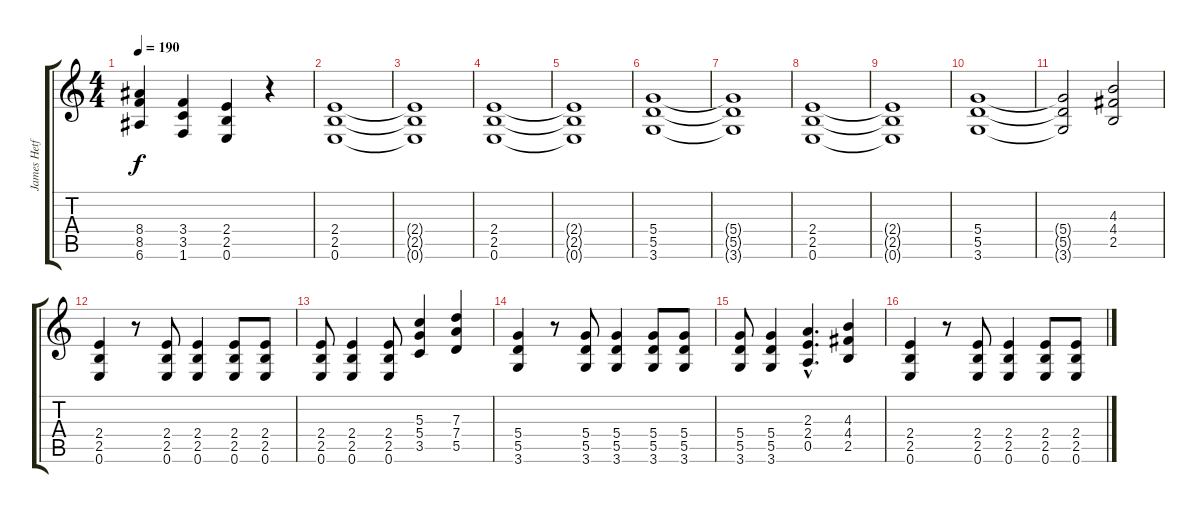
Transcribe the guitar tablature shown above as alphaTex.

\track ("James Hetfield" "James Hetf") {instrument distortionguitar}
\staff {score tabs}
\tuning (E4 B3 G3 D3 A2 E2) {hide}
\ts (4 4)
\tempo 190
\clef g2
\ks c
(8.4 8.5 6.6).4{dy f} (3.4 3.5 1.6).4 (2.4 2.5 0.6).4 r.4 |
(2.4 2.5 0.6).1 |
(2.4{t} 2.5{t} 0.6{t}).1 |
(2.4 2.5 0.6).1 |
(2.4{t} 2.5{t} 0.6{t}).1 |
(5.4 5.5 3.6).1 |
(5.4{t} 5.5{t} 3.6{t}).1 |
(2.4 2.5 0.6).1 |
(2.4{t} 2.5{t} 0.6{t}).1 |
(5.4 5.5 3.6).1 |
(5.4{t} 5.5{t} 3.6{t}).2 (4.3 4.4 2.5).2 |
(2.4 2.5 0.6).4 r.8 (2.4 2.5 0.6).8 (2.4 2.5 0.6).4 (2.4 2.5 0.6).8 (2.4 2.5 0.6).8 |
(2.4 2.5 0.6).8 (2.4 2.5 0.6).4 (2.4 2.5 0.6).8 (5.3 5.4 3.5).4 (7.3 7.4 5.5).4 |
(5.4 5.5 3.6).4 r.8 (5.4 5.5 3.6).8 (5.4 5.5 3.6).4 (5.4 5.5 3.6).8 (5.4 5.5 3.6).8 |
(5.4 5.5 3.6).8 (5.4 5.5 3.6).4 (2.3{hac} 2.4{hac} 0.5{hac}).4{d} (4.3 4.4 2.5).4 |
(2.4 2.5 0.6).4 r.8 (2.4 2.5 0.6).8 (2.4 2.5 0.6).4 (2.4 2.5 0.6).8 (2.4 2.5 0.6).8
